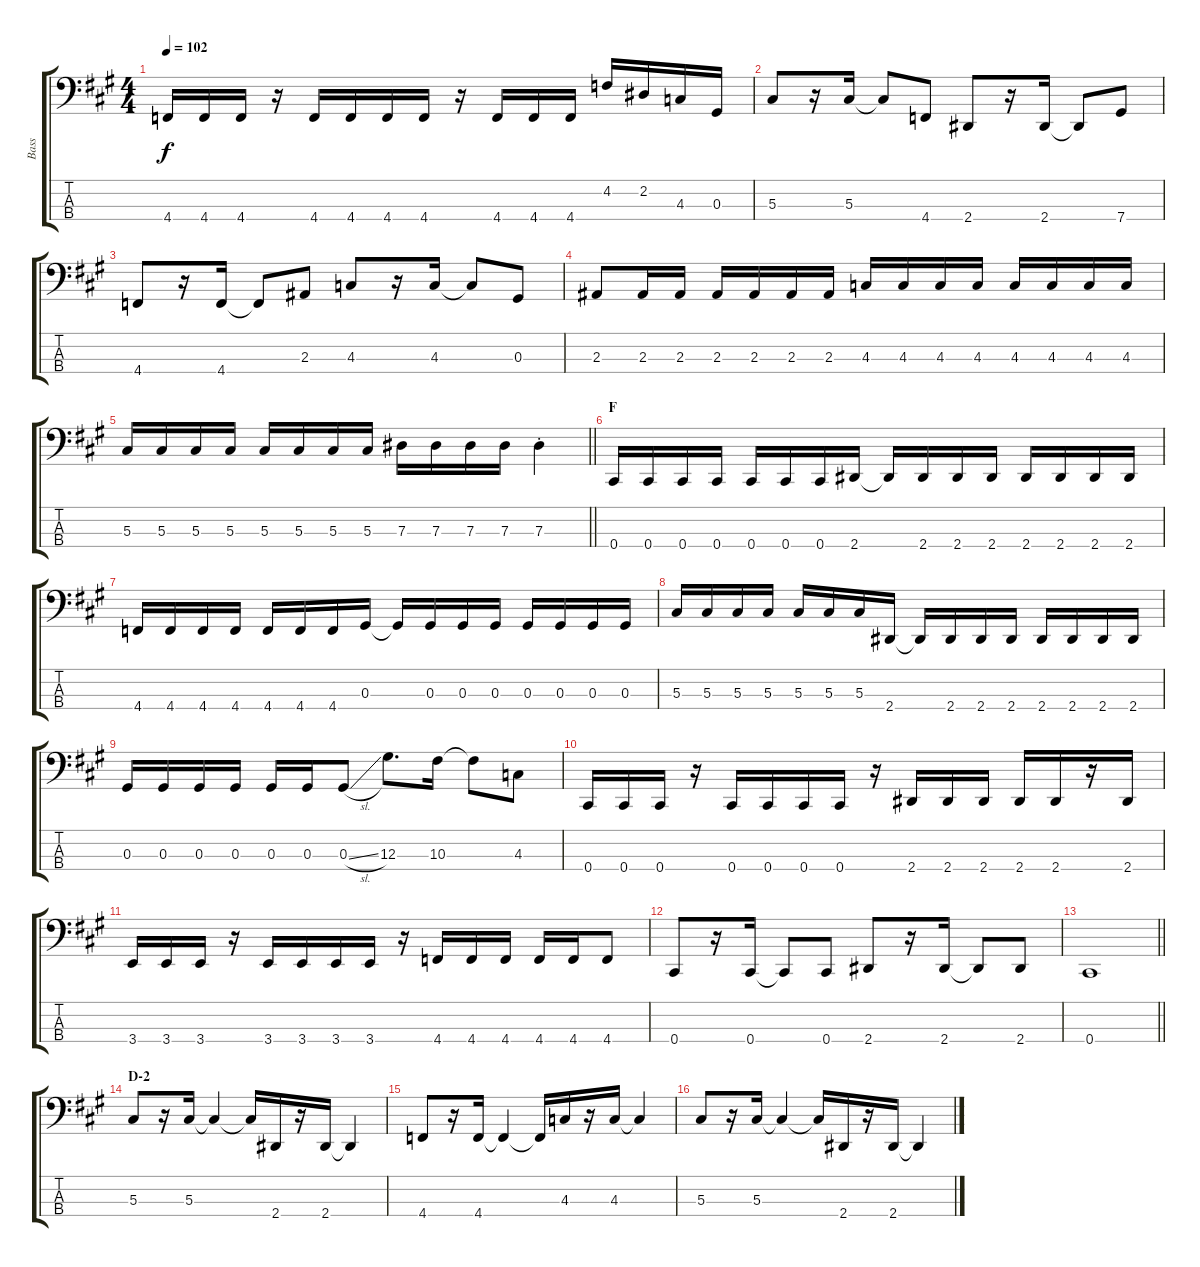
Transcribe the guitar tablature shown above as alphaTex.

\track ("Bass" "Bass") {instrument electricbasspick}
\staff {score tabs}
\tuning (Gb2 Db2 Ab1 Db1) {hide}
\ts (4 4)
\tempo 102
\clef f4
\ks a
4.4.16{dy f} 4.4.16 4.4.16 r.16 4.4.16 4.4.16 4.4.16 4.4.16 r.16 4.4.16 4.4.16 4.4.16 4.2.16 2.2.16 4.3.16 0.3.16 |
5.3.8 r.16 5.3.16 5.3{t}.8 4.4.8 2.4.8 r.16 2.4.16 2.4{t}.8 7.4.8 |
4.4.8 r.16 4.4.16 4.4{t}.8 2.3.8 4.3.8 r.16 4.3.16 4.3{t}.8 0.3.8 |
2.3.8 2.3.16 2.3.16 2.3.16 2.3.16 2.3.16 2.3.16 4.3.16 4.3.16 4.3.16 4.3.16 4.3.16 4.3.16 4.3.16 4.3.16 |
\barLineRight lightlight
5.3.16 5.3.16 5.3.16 5.3.16 5.3.16 5.3.16 5.3.16 5.3.16 7.3.16 7.3.16 7.3.16 7.3.16 7.3{st}.4 |
\section ("" "F")
0.4.16 0.4.16 0.4.16 0.4.16 0.4.16 0.4.16 0.4.16 2.4.16 2.4{t}.16 2.4.16 2.4.16 2.4.16 2.4.16 2.4.16 2.4.16 2.4.16 |
4.4.16 4.4.16 4.4.16 4.4.16 4.4.16 4.4.16 4.4.16 0.3.16 0.3{t}.16 0.3.16 0.3.16 0.3.16 0.3.16 0.3.16 0.3.16 0.3.16 |
5.3.16 5.3.16 5.3.16 5.3.16 5.3.16 5.3.16 5.3.16 2.4.16 2.4{t}.16 2.4.16 2.4.16 2.4.16 2.4.16 2.4.16 2.4.16 2.4.16 |
0.3.16 0.3.16 0.3.16 0.3.16 0.3.16 0.3.16 0.3{sl}.8 12.3.8{d} 10.3.16 10.3{t}.8 4.3.8 |
0.4.16 0.4.16 0.4.16 r.16 0.4.16 0.4.16 0.4.16 0.4.16 r.16 2.4.16 2.4.16 2.4.16 2.4.16 2.4.16 r.16 2.4.16 |
3.4.16 3.4.16 3.4.16 r.16 3.4.16 3.4.16 3.4.16 3.4.16 r.16 4.4.16 4.4.16 4.4.16 4.4.16 4.4.16 4.4.8 |
0.4.8 r.16 0.4.16 0.4{t}.8 0.4.8 2.4.8 r.16 2.4.16 2.4{t}.8 2.4.8 |
\barLineRight lightlight
0.4.1 |
\section ("" "D-2")
5.3.8 r.16 5.3.16 5.3{t}.4 5.3{t}.16 2.4.16 r.16 2.4.16 2.4{t}.4 |
4.4.8 r.16 4.4.16 4.4{t}.4 4.4{t}.16 4.3.16 r.16 4.3.16 4.3{t}.4 |
5.3.8 r.16 5.3.16 5.3{t}.4 5.3{t}.16 2.4.16 r.16 2.4.16 2.4{t}.4
